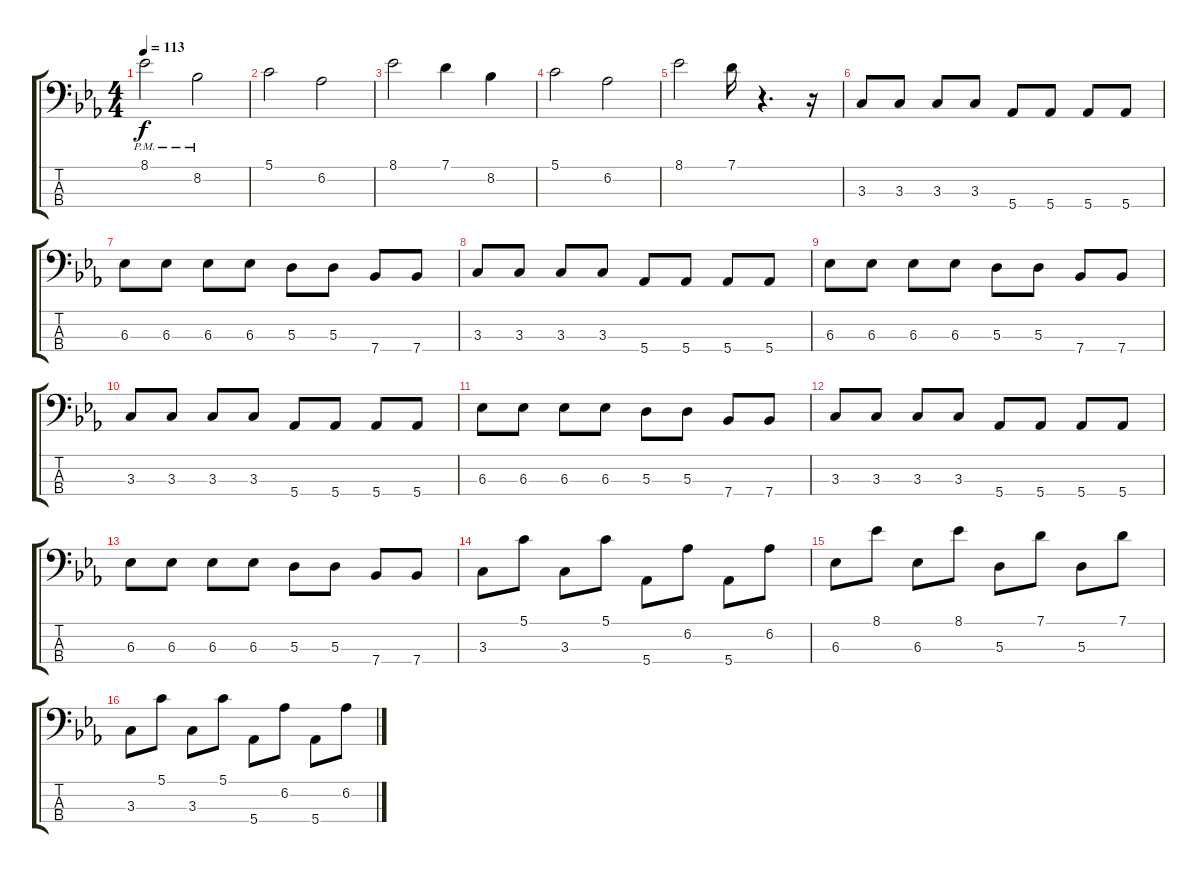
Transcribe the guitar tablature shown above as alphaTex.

\track "" {instrument electricbassfinger}
\staff {score tabs}
\tuning (G2 D2 A1 Eb1) {hide}
\ts (4 4)
\tempo 113
\clef f4
\ks eb
8.1{pm}.2{dy f} 8.2{pm}.2 |
5.1.2 6.2.2 |
8.1.2 7.1.4 8.2.4 |
5.1.2 6.2.2 |
8.1.2 7.1.16 r.4{d} r.16 |
3.3.8 3.3.8 3.3.8 3.3.8 5.4.8 5.4.8 5.4.8 5.4.8 |
6.3.8 6.3.8 6.3.8 6.3.8 5.3.8 5.3.8 7.4.8 7.4.8 |
3.3.8 3.3.8 3.3.8 3.3.8 5.4.8 5.4.8 5.4.8 5.4.8 |
6.3.8 6.3.8 6.3.8 6.3.8 5.3.8 5.3.8 7.4.8 7.4.8 |
3.3.8 3.3.8 3.3.8 3.3.8 5.4.8 5.4.8 5.4.8 5.4.8 |
6.3.8 6.3.8 6.3.8 6.3.8 5.3.8 5.3.8 7.4.8 7.4.8 |
3.3.8 3.3.8 3.3.8 3.3.8 5.4.8 5.4.8 5.4.8 5.4.8 |
6.3.8 6.3.8 6.3.8 6.3.8 5.3.8 5.3.8 7.4.8 7.4.8 |
3.3.8 5.1.8 3.3.8 5.1.8 5.4.8 6.2.8 5.4.8 6.2.8 |
6.3.8 8.1.8 6.3.8 8.1.8 5.3.8 7.1.8 5.3.8 7.1.8 |
3.3.8 5.1.8 3.3.8 5.1.8 5.4.8 6.2.8 5.4.8 6.2.8
